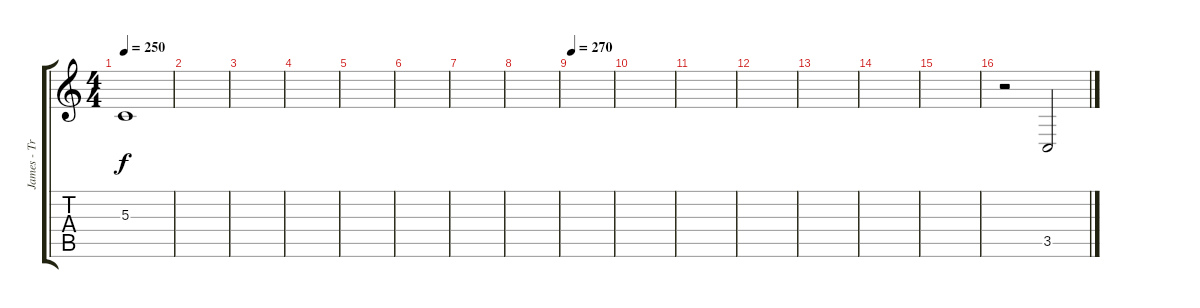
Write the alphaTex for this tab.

\track ("James - Trombone" "James - Tr") {instrument trombone}
\staff {score tabs}
\tuning (E4 B3 G3 D3 A2 E2) {hide}
\ts (4 4)
\tempo 250
\clef g2
\ks c
5.3.1{dy f} |
|
|
|
|
|
|
|
\tempo 270
|
|
|
|
|
|
|
r.2 3.5{sl}.2
